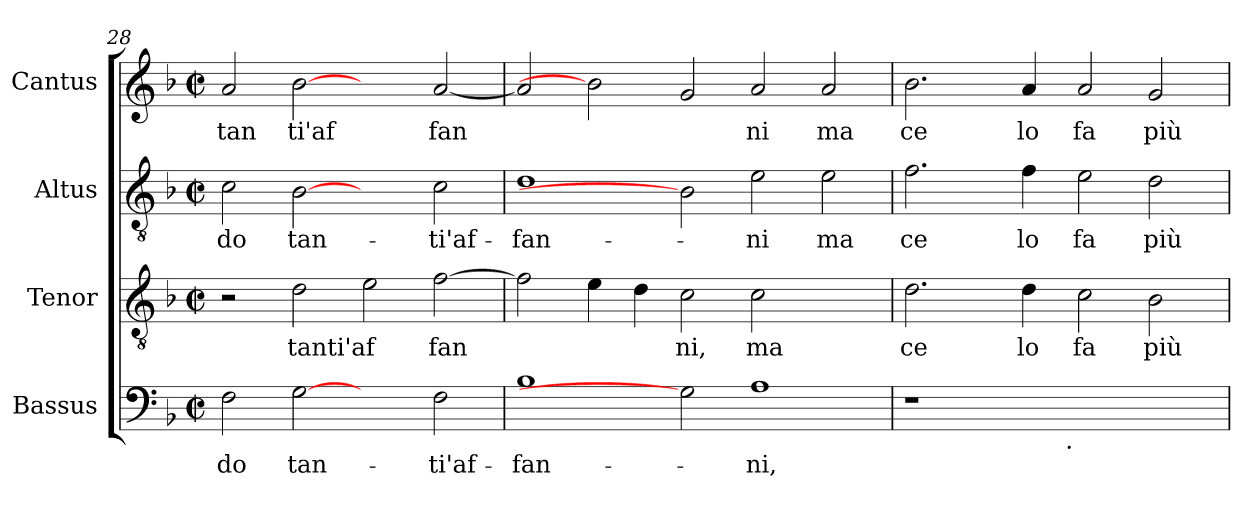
**kern	**text	**kern	**text	**kern	**text	**kern	**text
*part4	*part4	*part3	*part3	*part2	*part2	*part1	*part1
*staff4	*staff4	*staff3	*staff3	*staff2	*staff2	*staff1	*staff1
*I"Bassus	*	*I"Tenor	*	*I"Altus	*	*I"Cantus	*
!!LO:PB:g=z
*clefF4	*	*clefGv2	*	*clefGv2	*	*clefG2	*
*k[b-]	*	*k[b-]	*	*k[b-]	*	*k[b-]	*
*F:	*	*F:	*	*F:	*	*F:	*
*M2/2	*	*M2/2	*	*M2/2	*	*M2/2	*
*met(c|)	*	*met(c|)	*	*met(c|)	*	*met(c|)	*
=28	=28	=28	=28	=28	=28	=28	=28
!	!LO:LY:b:cj	!	!	!	!LO:LY:b:cj	!	!LO:LY:b:cj
2F\	-do	2r	.	2c\	do	2a/	tan
!	!LO:LY:b:cj	!	!LO:LY:b:cj	!	!LO:LY:b:cj	!	!LO:LY:b:cj
[2G	tan-	2d\	tanti'af	[2B-	tan-	[2b-	ti'af
!	!	!	!LO:LY:b:cj	!	!	!	!
2ryy	.	2e\	.	2ryy	.	2ryy	.
!	!LO:LY:b:cj	!	!LO:LY:b:cj	!	!LO:LY:b:cj	!	!LO:LY:b:cj
2F\	-ti'af-	[>2f\	fan	2c\	-ti'af-	[<2a/	fan
=29	=29	=29	=29	=29	=29	=29	=29
!	!LO:LY:b:cj	!	!LO:LY:b:cj	!	!LO:LY:b:cj	!	!LO:LY:b:cj
1B-	-fan-	2f\]	.	1d	-fan-	2a/]	.
!	!	!	!LO:LY:b:cj	!	!	!	!
.	.	4e\	.	.	.	2b-]	.
!	!	!	!LO:LY:b:cj	!	!	!	!
.	.	4d\	.	.	.	.	.
!	!	!	!LO:LY:b:cj	!	!	!	!LO:LY:b:cj
2G]	.	2c\	ni,	2B-]	.	2g/	.
!	!LO:LY:b:cj	!	!LO:LY:b:cj	!	!LO:LY:b:cj	!	!LO:LY:b:cj
1A	-ni,	2c\	ma	2e\	-ni	2a/	ni
!	!	!	!	!	!LO:LY:b:cj	!	!LO:LY:b:cj
.	.	2ryy	.	2e\	ma	2a/	ma
=30	=30	=30	=30	=30	=30	=30	=30
!	!	!	!LO:LY:b:cj	!	!LO:LY:b:cj	!	!LO:LY:b:cj
*^	*	*	*	*	*	*	*
1r	2ryy	.	2.d\	ce	2.f\	ce	2.b-\	ce
.	4...ryy	.	.	.	.	.	.	.
!	!	!	!	!LO:LY:b:cj	!	!LO:LY:b:cj	!	!LO:LY:b:cj
.	.	.	4d\	lo	4f\	lo	4a/	lo
!	!LO:TX:b:t=.	!	!	!	!	!	!	!
.	1ryy	.	.	.	.	.	.	.
!	!	!	!	!LO:LY:b:cj	!	!LO:LY:b:cj	!	!LO:LY:b:cj
1ryy	.	.	2c\	fa	2e\	fa	2a/	fa
!	!	!	!	!LO:LY:b:cj	!	!LO:LY:b:cj	!	!LO:LY:b:cj
.	.	.	2B-\	più	2d\	più	2g/	più
.	32ryy	.	.	.	.	.	.	.
*v	*v	*	*	*	*	*	*	*
=	=	=	=	=	=	=	=
*-	*-	*-	*-	*-	*-	*-	*-
